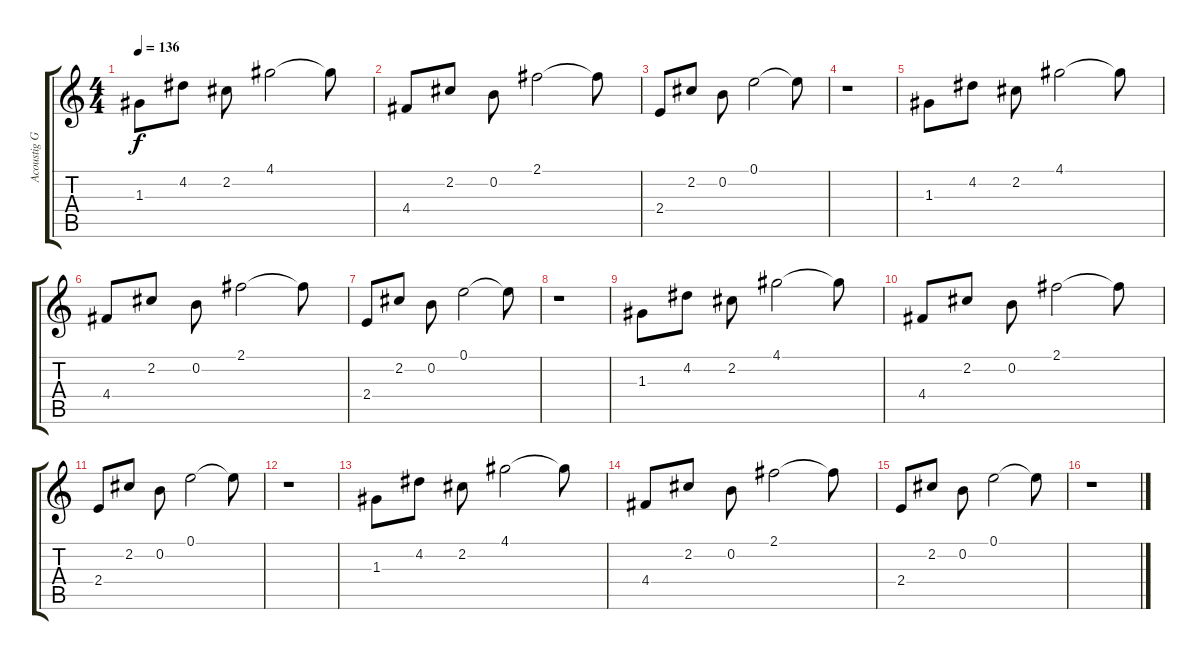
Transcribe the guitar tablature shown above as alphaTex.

\track ("Acoustig Guitar (Steel)" "Acoustig G") {instrument acousticguitarsteel}
\staff {score tabs}
\tuning (E4 B3 G3 D3 A2 E2) {hide}
\ts (4 4)
\tempo 136
\clef g2
\ks c
1.3.8{dy f} 4.2.8 2.2.8 4.1.2 4.1{t}.8 |
4.4.8 2.2.8 0.2.8 2.1.2 2.1{t}.8 |
2.4.8 2.2.8 0.2.8 0.1.2 0.1{t}.8 |
r.1 |
1.3.8 4.2.8 2.2.8 4.1.2 4.1{t}.8 |
4.4.8 2.2.8 0.2.8 2.1.2 2.1{t}.8 |
2.4.8 2.2.8 0.2.8 0.1.2 0.1{t}.8 |
r.1 |
1.3.8 4.2.8 2.2.8 4.1.2 4.1{t}.8 |
4.4.8 2.2.8 0.2.8 2.1.2 2.1{t}.8 |
2.4.8 2.2.8 0.2.8 0.1.2 0.1{t}.8 |
r.1 |
1.3.8 4.2.8 2.2.8 4.1.2 4.1{t}.8 |
4.4.8 2.2.8 0.2.8 2.1.2 2.1{t}.8 |
2.4.8 2.2.8 0.2.8 0.1.2 0.1{t}.8 |
r.1
